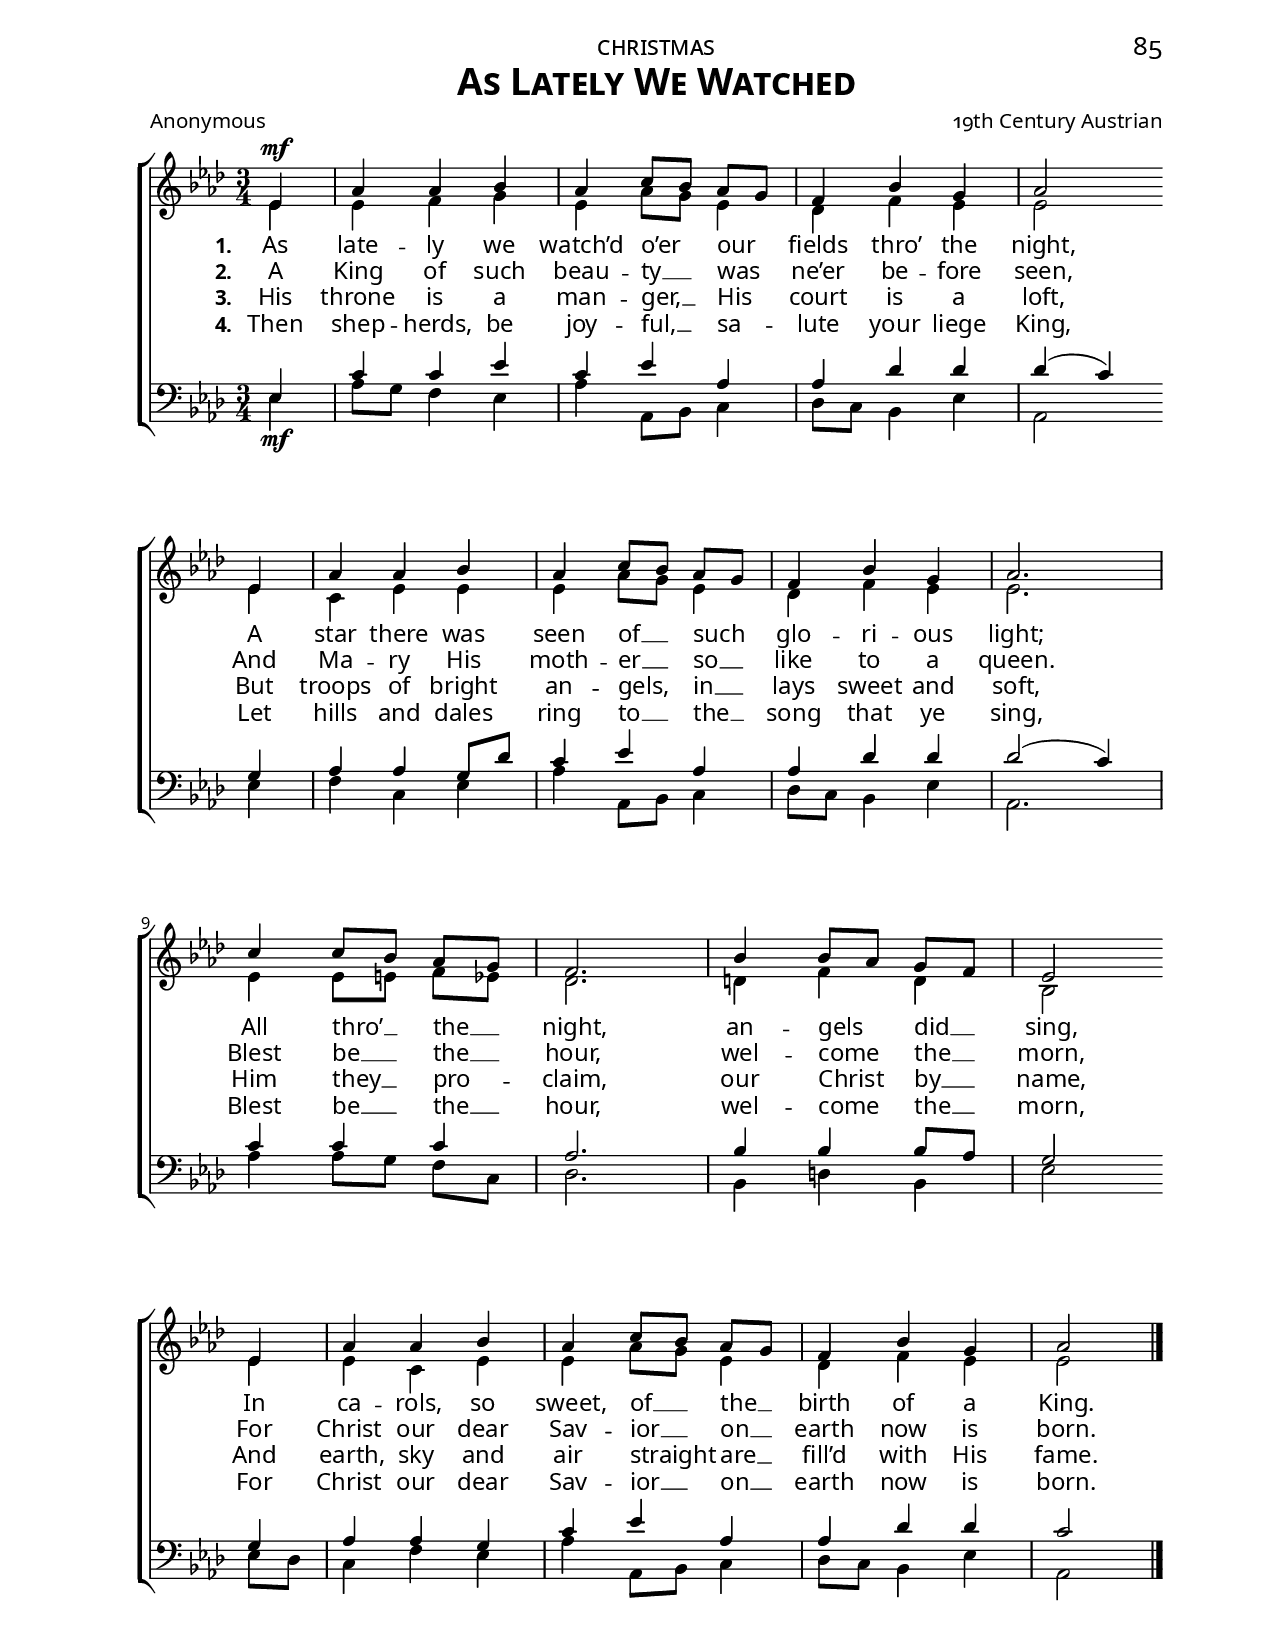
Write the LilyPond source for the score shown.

\version "2.24.0"
\include "util.ly"
\header {
  title = \markup{\override #'(font-name . "Garamond Premier Pro Semibold"){ \abs-fontsize #18 \smallCapsOldStyle"As Lately We Watched"}}
  poet = \markup\oldStyleNum"Anonymous"
  composer = \markup\oldStyleNum"19th Century Austrian"
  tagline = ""
}
\paper {
  paper-height = 11\in
  paper-width = 8.5\in
  indent = 0\in
  %system-system-spacing = #'((basic-distance . 10) (padding . 0))
  %system-system-spacing =
  %  #'((basic-distance . 0)
  %     (minimum-distance . 0)
  %     (padding . -0.35)
  %     (stretchability . 100))
  ragged-last-bottom = ##f
  ragged-bottom = ##f
  two-sided = ##t
  inner-margin = 1\in
  outer-margin = 0.75\in
  top-margin = 0.26\in
  bottom-margin = 0.25\in
  first-page-number = #085
  print-first-page-number = ##t
  headerLine = \markup{\override #'(font-name . "Garamond Premier Pro") \smallCapsOldStyle"christmas"}
  oddHeaderMarkup = \markup\fill-line{
     \override #'(font-name . "Garamond Premier Pro")\abs-fontsize #12.5
     \combine 
        \fill-line{"" \if \should-print-page-number
        \oldStylePageNum""
        }
        \fill-line{\headerLine}
  }
  evenHeaderMarkup = \markup {
     \override #'(font-name . "Garamond Premier Pro")\abs-fontsize #12.5
     \combine
        \if \should-print-page-number
        \oldStylePageNum""
        \fill-line{\headerLine}
  }
}
#(set-global-staff-size 18) \paper{ #(define fonts (make-pango-font-tree "Garamond Premier Pro" "Garamond Premier Pro" "Garamond Premier Pro" (/ 18 20))) }
global = {
  \key aes \major
  \time 3/4
  \autoBeamOff
  \override DynamicLineSpanner.staff-padding = #0.0
  \override DynamicLineSpanner.Y-extent = #'(-1 . 1)
}

sopMusic = \relative c' {
  \partial 4 ees4^\mf |
  aes aes bes |
  aes c8[ bes] aes[ g] |
  f4 bes g |
  
  aes2 \bar""\break ees4 |
  aes4 aes4 bes |
  aes c8[ bes] aes[ g] |
  f4 bes g |
  aes2. | \break
  
  c4 c8[ bes] aes[ g] |
  f2. |
  bes4 bes8[ aes] g[ f] |
  ees2 \bar""\break ees4 |
  
  aes aes bes |
  aes c8[ bes] aes[ g] |
  f4 bes g |
  \partial 2 aes2 \bar "|."
}
sopWords = \lyricmode {
  
}

altoMusic = \relative c' {
  ees4 |
  ees f g |
  ees aes8[ g] ees4 |
  des f ees |
  
  ees2 ees4 |
  c ees ees |
  ees aes8[ g] ees4 |
  des f ees |
  ees2. |
  
  ees4 ees8[ e] f[ ees] |
  des2. |
  d4 f d |
  bes2 ees4 |
  
  ees c ees |
  ees aes8[ g] ees4 |
  des f ees |
  ees2 \bar "|."
}
altoWords = \lyricmode {
  \dropLyricsV
  \set stanza = #"1. "
  As late -- ly we watch’d o’er our fields thro’ the night,
  A star there was seen of __ such glo -- ri -- ous light;
  All thro’ __ the __ night, an -- gels did __ sing,
  In ca -- rols, so sweet, of __ the __ birth of a King.
}
altoWordsII = \lyricmode {
  \dropLyricsV
%\markup\italic
  \set stanza = #"2. "
  A King of such beau -- ty __ was ne’er  be -- fore seen,
  And Ma -- ry His moth -- er __ so __ like to a queen.
  Blest be __ the __ hour, wel -- come the __ morn,
  For Christ our dear Sav -- ior __ on __ earth now is born.
}
altoWordsIII = \lyricmode {
  \dropLyricsV
  \set stanza = #"3. "
  His throne is a man -- ger, __ His court is a loft,
  But troops of bright an -- gels, in __ lays sweet and soft,
  Him they __ pro -- claim, our Christ by __ name,
  And earth, sky and air straight are __ fill’d with His fame.
}
altoWordsIV = \lyricmode {
  \dropLyricsV
  \set stanza = #"4. "
  Then shep -- herds, be joy -- ful, __ sa -- lute your liege King,
  Let hills and dales ring to __ the __ song that ye sing,
  Blest be __ the __ hour, wel -- come the __ morn,
  For Christ our dear Sav -- ior __ on __ earth now is born.
}
altoWordsV = \lyricmode {
}
altoWordsVI = \lyricmode {
}
tenorMusic = \relative c {
  ees4_\mf |
  c' c ees |
  c ees aes, |
  aes des des |
  
  des( c) g |
  aes aes g8[ des'] |
  c4 ees aes, |
  aes des des |
  des2( c4) |
  
  c4 c c |
  aes2. |
  bes4 bes bes8[ aes] |
  g2 g4 |
  
  aes4 aes g |
  c ees aes, |
  aes des des |
  c2 \bar "|."
}
tenorWords = \lyricmode {

}

bassMusic = \relative c {
  ees4 |
  aes8[ g] f4 ees |
  aes aes,8[ bes] c4 |
  des8[ c] bes4 ees |
  
  aes,2 ees'4 |
  f c ees |
  aes aes,8[ bes] c4 |
  des8[ c] bes4 ees |
  aes,2. |
  
  aes'4 aes8[ g] f[ c] |
  des2. |
  bes4 d bes |
  ees2 ees8[ des] |
  
  c4 f ees |
  aes aes,8[ bes] c4 |
  des8[ c] bes4 ees |
  aes,2 \bar "|."
}
bassWords = \lyricmode {

}

pianoRH = \relative c' {
  
}
pianoLH = \relative c' {
  
}

\score {
  <<
   \new ChoirStaff <<
%    \new Lyrics = sopranos \with { \override VerticalAxisGroup.nonstaff-relatedstaff-spacing = #'((basic-distance . 1)) }
    \new Staff = women <<
      \new Voice = "sopranos" { \voiceOne << \global \sopMusic >> }
      \new Voice = "altos" { \voiceTwo << \global \altoMusic >> }
    >>
    \new Lyrics \with { alignAboveContext = #"women" \override VerticalAxisGroup.nonstaff-relatedstaff-spacing = #'((basic-distance . 1))} \lyricsto "sopranos" \sopWords
    \new Lyrics = "altosVI"  \with { alignBelowContext = #"women" } \lyricsto "sopranos" \altoWordsVI
    \new Lyrics = "altosV"  \with { alignBelowContext = #"women" } \lyricsto "sopranos" \altoWordsV
    \new Lyrics = "altosIV"  \with { alignBelowContext = #"women" } \lyricsto "sopranos" \altoWordsIV
    \new Lyrics = "altosIII"  \with { alignBelowContext = #"women" } \lyricsto "sopranos" \altoWordsIII
    \new Lyrics = "altosII"  \with { alignBelowContext = #"women" } \lyricsto "sopranos" \altoWordsII
    \new Lyrics = "altos"  \with { alignBelowContext = #"women" \override VerticalAxisGroup.nonstaff-relatedstaff-spacing = #'((basic-distance . 1)) } \lyricsto "sopranos" \altoWords
   \new Staff = men <<
      \clef bass
      \new Voice = "tenors" { \voiceOne << \global \tenorMusic >> }
      \new Voice = "basses" { \voiceTwo << \global \bassMusic >> }
    >>
    \new Lyrics \with { alignAboveContext = #"men" \override VerticalAxisGroup.nonstaff-relatedstaff-spacing = #'((basic-distance . 1)) } \lyricsto "tenors" \tenorWords
    \new Lyrics \with { alignBelowContext = #"men" \override VerticalAxisGroup.nonstaff-relatedstaff-spacing = #'((basic-distance . 1)) } \lyricsto "basses" \bassWords
  >>
%    \new PianoStaff << \new Staff { \new Voice { \pianoRH } } \new Staff { \clef "bass" \pianoLH } >>
  >>
  \layout {
  \context {
    \Lyrics
    \override LyricText.font-size = #1.3
  }
    \context {
      \Score
      %\override SpacingSpanner.base-shortest-duration = #(ly:make-moment 1/8)
      %\override SpacingSpanner.common-shortest-duration = #(ly:make-moment 1/4)
    }
    \context {
      % Remove all empty staves
      % \Staff \RemoveEmptyStaves \override VerticalAxisGroup.remove-first = ##t
    }
    \context {
      \Lyrics
      \override LyricText.X-offset = #center-on-word
    }
  }
}

